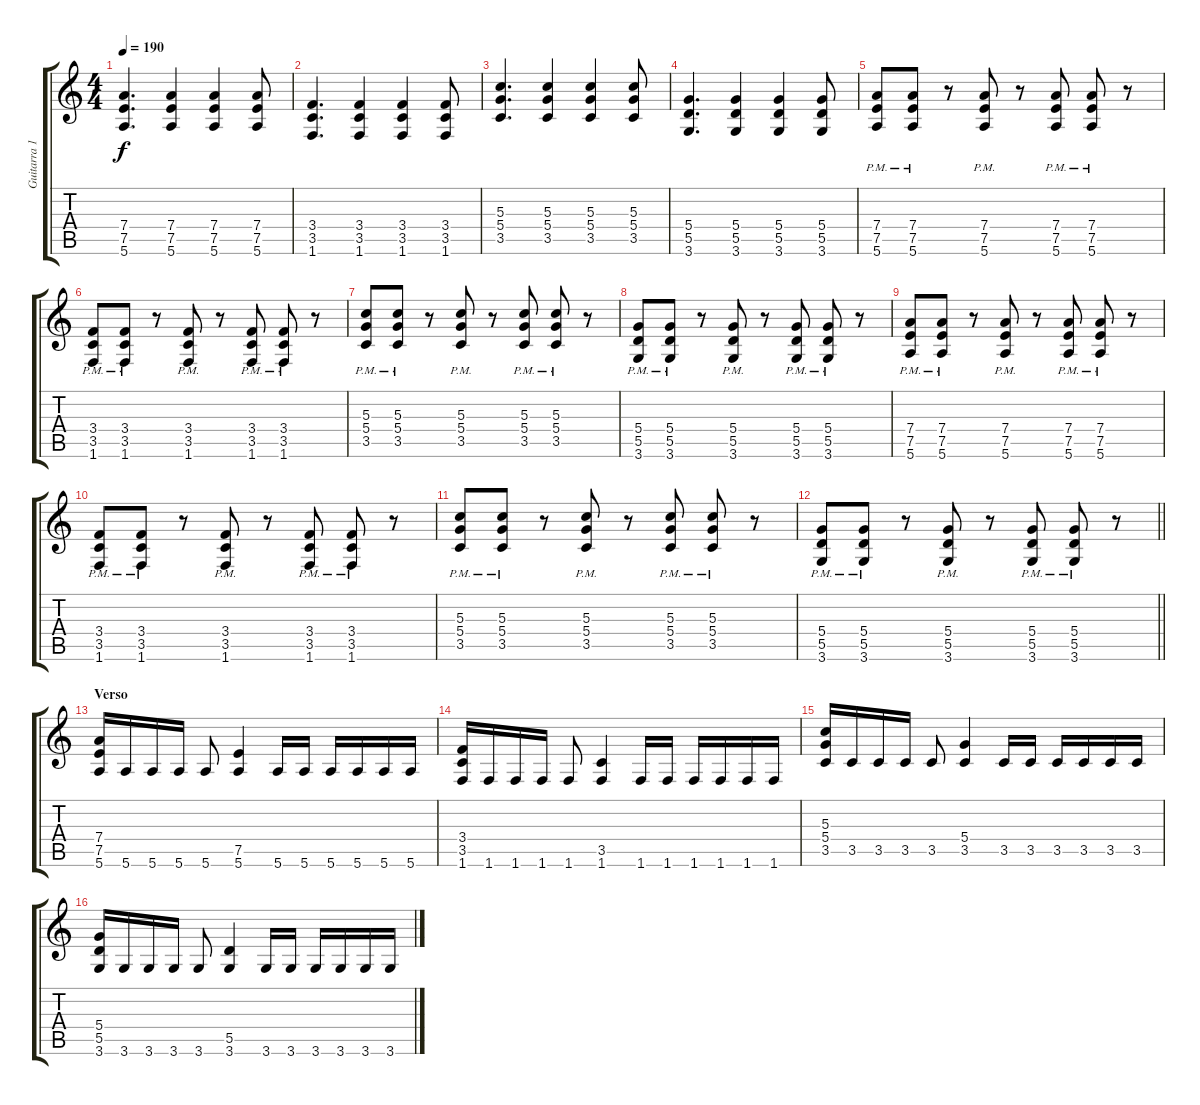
\track ("Guitarra 1" "Guitarra 1") {instrument overdrivenguitar}
\staff {score tabs}
\tuning (E4 B3 G3 D3 A2 E2) {hide}
\ts (4 4)
\tempo 190
\clef g2
\ks c
(7.4 7.5 5.6).4{d dy f} (7.4 7.5 5.6).4 (7.4 7.5 5.6).4 (7.4 7.5 5.6).8 |
(3.4 3.5 1.6).4{d} (3.4 3.5 1.6).4 (3.4 3.5 1.6).4 (3.4 3.5 1.6).8 |
(5.3 5.4 3.5).4{d} (5.3 5.4 3.5).4 (5.3 5.4 3.5).4 (5.3 5.4 3.5).8 |
(5.4 5.5 3.6).4{d} (5.4 5.5 3.6).4 (5.4 5.5 3.6).4 (5.4 5.5 3.6).8 |
(7.4 7.5 5.6{pm}).8 (7.4 7.5 5.6{pm}).8 r.8 (7.4 7.5 5.6{pm}).8 r.8 (7.4 7.5 5.6{pm}).8 (7.4 7.5 5.6{pm}).8 r.8 |
(3.4 3.5{pm} 1.6{pm}).8 (3.4 3.5{pm} 1.6).8 r.8 (3.4 3.5{pm} 1.6).8 r.8 (3.4 3.5{pm} 1.6).8 (3.4 3.5{pm} 1.6).8 r.8 |
(5.3 5.4 3.5{pm}).8 (5.3 5.4 3.5{pm}).8 r.8 (5.3 5.4 3.5{pm}).8 r.8 (5.3 5.4 3.5{pm}).8 (5.3 5.4 3.5{pm}).8 r.8 |
(5.4 5.5{pm} 3.6).8 (5.4 5.5{pm} 3.6).8 r.8 (5.4 5.5{pm} 3.6).8 r.8 (5.4 5.5{pm} 3.6).8 (5.4 5.5{pm} 3.6).8 r.8 |
(7.4 7.5 5.6{pm}).8 (7.4 7.5 5.6{pm}).8 r.8 (7.4 7.5 5.6{pm}).8 r.8 (7.4 7.5 5.6{pm}).8 (7.4 7.5 5.6{pm}).8 r.8 |
(3.4 3.5{pm} 1.6{pm}).8 (3.4 3.5{pm} 1.6).8 r.8 (3.4 3.5{pm} 1.6).8 r.8 (3.4 3.5{pm} 1.6).8 (3.4 3.5{pm} 1.6).8 r.8 |
(5.3 5.4 3.5{pm}).8 (5.3 5.4 3.5{pm}).8 r.8 (5.3 5.4 3.5{pm}).8 r.8 (5.3 5.4 3.5{pm}).8 (5.3 5.4 3.5{pm}).8 r.8 |
\barLineRight lightlight
(5.4 5.5{pm} 3.6).8 (5.4 5.5{pm} 3.6).8 r.8 (5.4 5.5{pm} 3.6).8 r.8 (5.4 5.5{pm} 3.6).8 (5.4 5.5{pm} 3.6).8 r.8 |
\section ("" "Verso")
(7.4 7.5 5.6).16 5.6.16 5.6.16 5.6.16 5.6.8 (7.5 5.6).4 5.6.16 5.6.16 5.6.16 5.6.16 5.6.16 5.6.16 |
(3.4 3.5 1.6).16 1.6.16 1.6.16 1.6.16 1.6.8 (3.5 1.6).4 1.6.16 1.6.16 1.6.16 1.6.16 1.6.16 1.6.16 |
(5.3 5.4 3.5).16 3.5.16 3.5.16 3.5.16 3.5.8 (5.4 3.5).4 3.5.16 3.5.16 3.5.16 3.5.16 3.5.16 3.5.16 |
(5.4 5.5 3.6).16 3.6.16 3.6.16 3.6.16 3.6.8 (5.5 3.6).4 3.6.16 3.6.16 3.6.16 3.6.16 3.6.16 3.6.16
